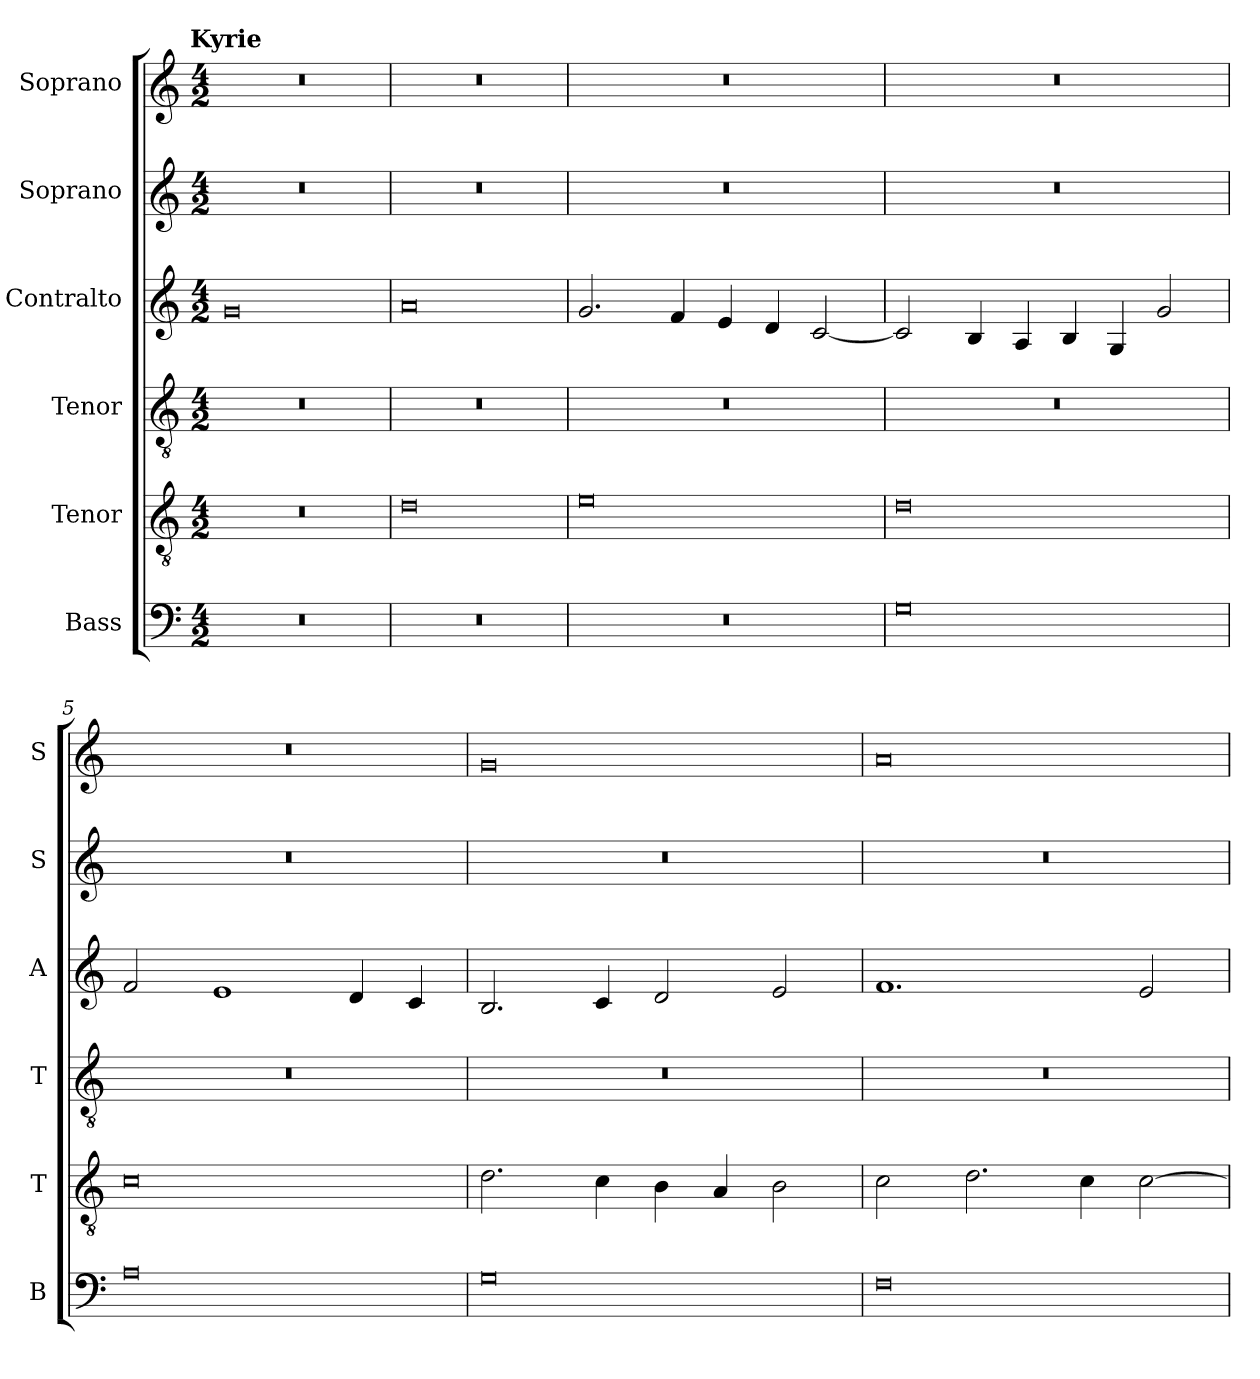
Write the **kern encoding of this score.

**kern	**kern	**kern	**kern	**kern	**kern
*part6	*part5	*part4	*part3	*part2	*part1
*staff6	*staff5	*staff4	*staff3	*staff2	*staff1
*I"Bass	*I"Tenor	*I"Tenor	*I"Contralto	*I"Soprano	*I"Soprano
*I'B	*I'T	*I'T	*I'A	*I'S	*I'S
*clefF4	*clefGv2	*clefGv2	*clefG2	*clefG2	*clefG2
*k[]	*k[]	*k[]	*k[]	*k[]	*k[]
*G:mix	*G:mix	*G:mix	*G:mix	*G:mix	*G:mix
!!LO:TX:omd:t=Kyrie
*M4/2	*M4/2	*M4/2	*M4/2	*M4/2	*M4/2
=1	=1	=1	=1	=1	=1
0r	0r	0r	0g	0r	0r
=2	=2	=2	=2	=2	=2
0r	0d	0r	0a	0r	0r
=3	=3	=3	=3	=3	=3
0r	0e	0r	2.g	0r	0r
.	.	.	4f	.	.
.	.	.	4e	.	.
.	.	.	4d	.	.
.	.	.	[2c	.	.
=4	=4	=4	=4	=4	=4
0G	0d	0r	2c]	0r	0r
.	.	.	4B	.	.
.	.	.	4A	.	.
.	.	.	4B	.	.
.	.	.	4G	.	.
.	.	.	2g	.	.
=5	=5	=5	=5	=5	=5
0A	0c	0r	2f	0r	0r
.	.	.	1e	.	.
.	.	.	4d	.	.
.	.	.	4c	.	.
=6	=6	=6	=6	=6	=6
0G	2.d	0r	2.B	0r	0g
.	4c	.	4c	.	.
.	4B	.	2d	.	.
.	4A	.	.	.	.
.	2B	.	2e	.	.
=7	=7	=7	=7	=7	=7
0F	2c	0r	1.f	0r	0a
.	2.d	.	.	.	.
.	4c	.	.	.	.
.	[2c	.	2e	.	.
=	=	=	=	=	=
*-	*-	*-	*-	*-	*-
